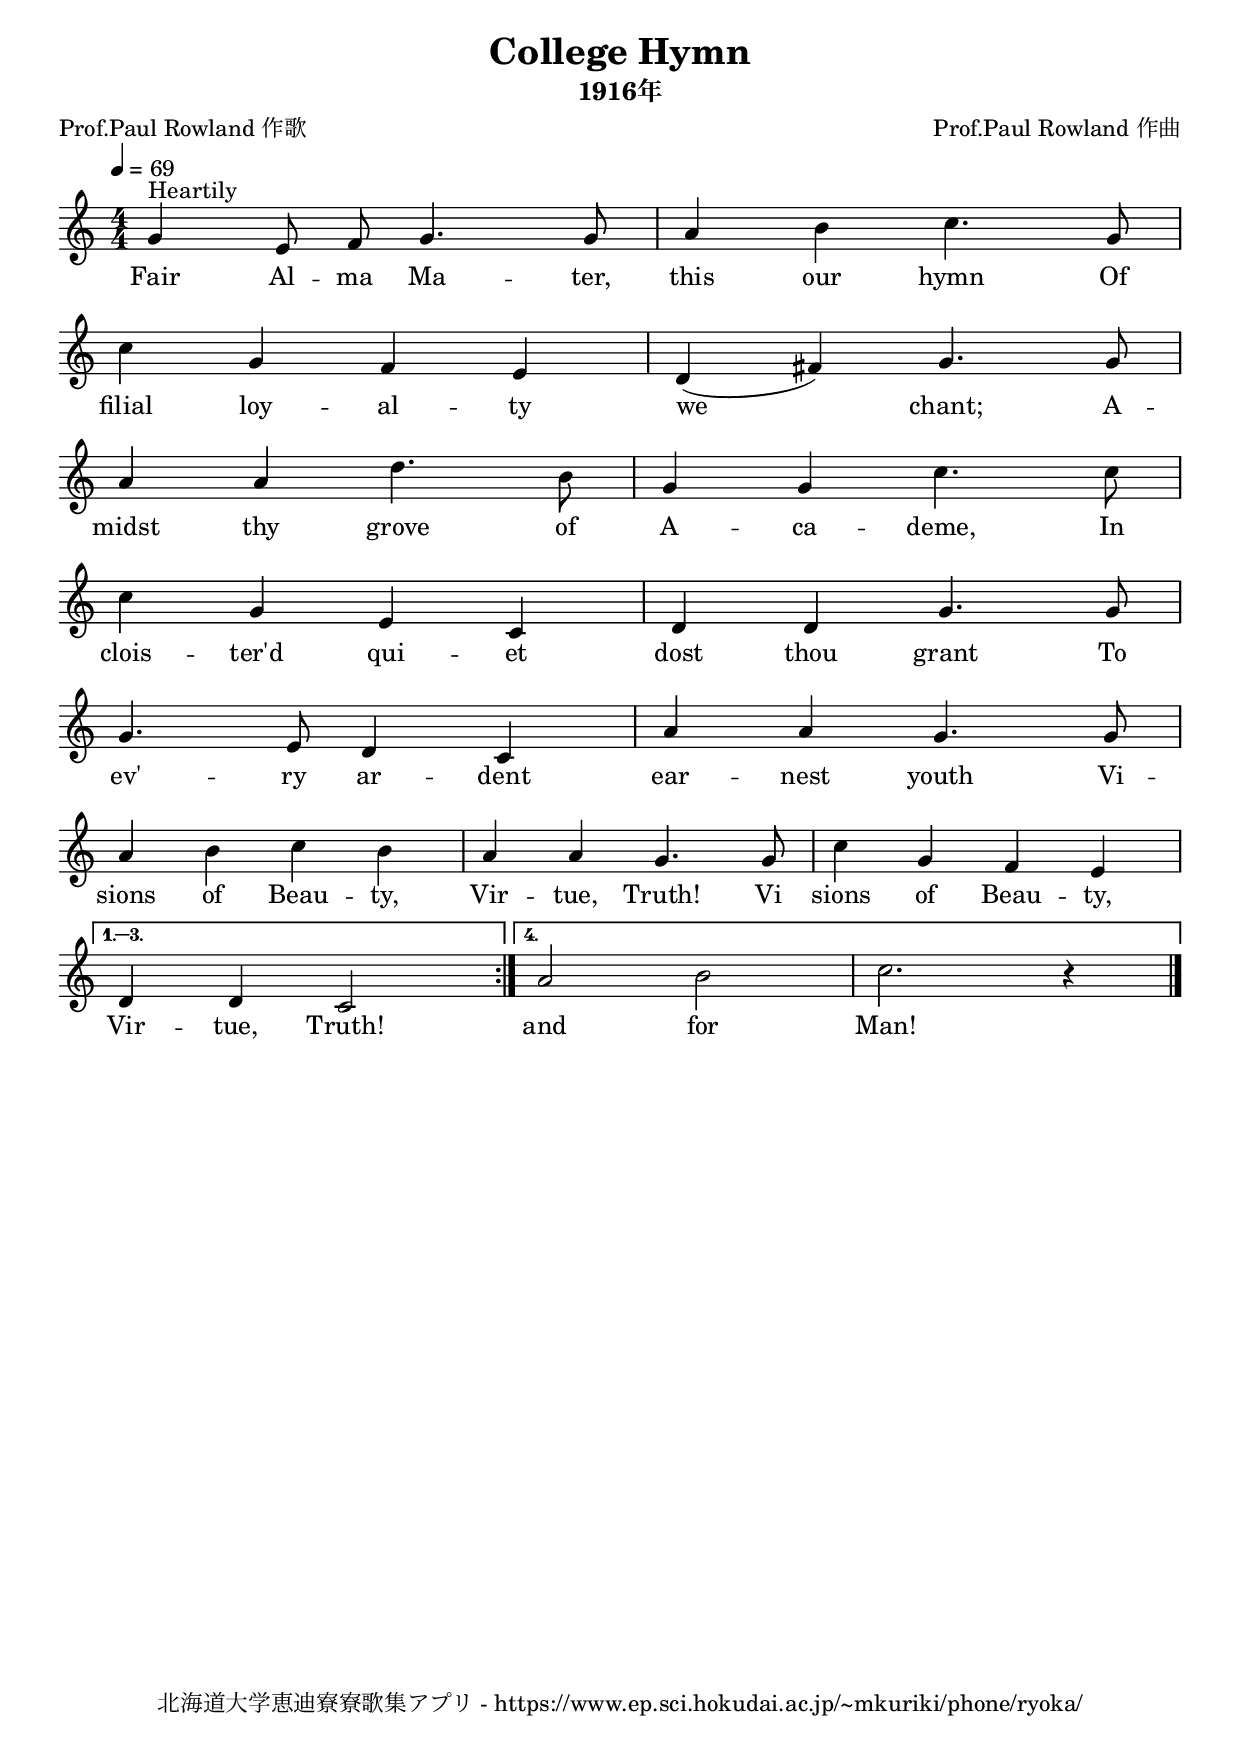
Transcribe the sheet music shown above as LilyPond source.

\version "2.18.2"

\paper {indent = 0}

\header {
  title = "College Hymn"
  subtitle = "1916年"
  composer = "Prof.Paul Rowland 作曲"
  poet = "Prof.Paul Rowland 作歌"
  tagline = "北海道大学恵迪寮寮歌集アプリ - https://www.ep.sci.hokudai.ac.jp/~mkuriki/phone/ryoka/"
}


melody = \relative c''{
  \tempo 4 = 69
  \autoBeamOff
  \numericTimeSignature
  \override BreathingSign.text = \markup { \musicglyph #"scripts.upedaltoe" } % ブレスの記号指定
  \key c \major
  \time 4/4
  %\set melismaBusyProperties = #'()
  \repeat volta 4 {
  g4 ^\markup "Heartily" e8 f8 g4. g8 |
  a4 b4 c4. g8 | \break
  c4 g4 f4 e4 |
  d4 ( fis4 ) g4. g8 | \break
  a4 a4  d4. b8 |
  g4 g4 c4. c8 | \break
  c4 g4 e4 c4 |
  d4 d4 g4. g8 | \break
  g4.e8 d4 c4 |
  a'4 a4 g4. g8 | \break
  a4 b4 c4 b4 |
  a4 a4 g4. g8 |
  c4 g4 f4 e4 | \break }
  \alternative {{
    d4 d4 c2 }{
      a'2 b2 |
      c2. r4 }}
  \bar "|."
}

text = \lyricmode {
  Fair Al -- ma Ma -- ter, this our hymn Of
  filial loy -- al -- ty we chant; A --
  midst thy grove of A -- ca -- deme, In
  clois -- ter'd qui -- et dost thou grant To
  ev' -- ry ar -- dent ear -- nest youth Vi -- 
  sions of Beau -- ty, Vir -- tue, Truth! Vi sions of Beau -- ty,
  Vir -- tue, Truth! and for Man!
}

harmony = \chordmode {
}

\score {
  <<
    % メロディーライン
    \new Voice = "one"{\melody}
    % 歌詞
    \new Lyrics \lyricsto "one" \text
    % 太鼓
    % \new DrumStaff \with{
    %   \remove "Time_signature_engraver"
    %   drumStyleTable = #percussion-style
    %   \override StaffSymbol.line-count = #1
    %   \hide Stem
    % }
    % \drum
  >>
  
\midi {}
\layout {
  \context {
    \Score
    \remove "Bar_number_engraver"
  }
}

}


